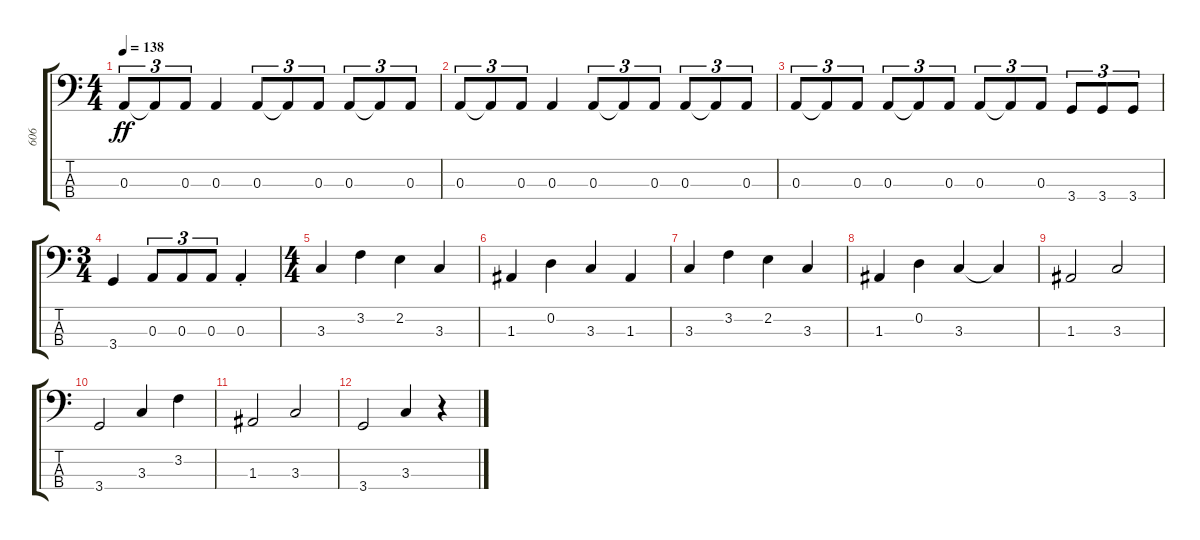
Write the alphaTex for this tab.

\track ("606" "606") {instrument electricbassfinger}
\staff {score tabs}
\tuning (G2 D2 A1 E1) {hide}
\ts (4 4)
\tempo 138
\clef f4
\ks c
0.3.8{tu (3 2) dy ff} 0.3{t}.8{tu (3 2)} 0.3.8{tu (3 2)} 0.3.4 0.3.8{tu (3 2)} 0.3{t}.8{tu (3 2)} 0.3.8{tu (3 2)} 0.3.8{tu (3 2)} 0.3{t}.8{tu (3 2)} 0.3.8{tu (3 2)} |
0.3.8{tu (3 2)} 0.3{t}.8{tu (3 2)} 0.3.8{tu (3 2)} 0.3.4 0.3.8{tu (3 2)} 0.3{t}.8{tu (3 2)} 0.3.8{tu (3 2)} 0.3.8{tu (3 2)} 0.3{t}.8{tu (3 2)} 0.3.8{tu (3 2)} |
0.3.8{tu (3 2)} 0.3{t}.8{tu (3 2)} 0.3.8{tu (3 2)} 0.3.8{tu (3 2)} 0.3{t}.8{tu (3 2)} 0.3.8{tu (3 2)} 0.3.8{tu (3 2)} 0.3{t}.8{tu (3 2)} 0.3.8{tu (3 2)} 3.4.8{tu (3 2)} 3.4.8{tu (3 2)} 3.4.8{tu (3 2)} |
\ts (3 4)
3.4.4 0.3.8{tu (3 2)} 0.3.8{tu (3 2)} 0.3.8{tu (3 2)} 0.3{st}.4 |
\ts (4 4)
3.3.4 3.2.4 2.2.4 3.3.4 |
1.3.4 0.2.4 3.3.4 1.3.4 |
3.3.4 3.2.4 2.2.4 3.3.4 |
1.3.4 0.2.4 3.3.4 3.3{t}.4 |
1.3.2 3.3.2 |
3.4.2 3.3.4 3.2.4 |
1.3.2 3.3.2 |
3.4.2 3.3.4 r.4
